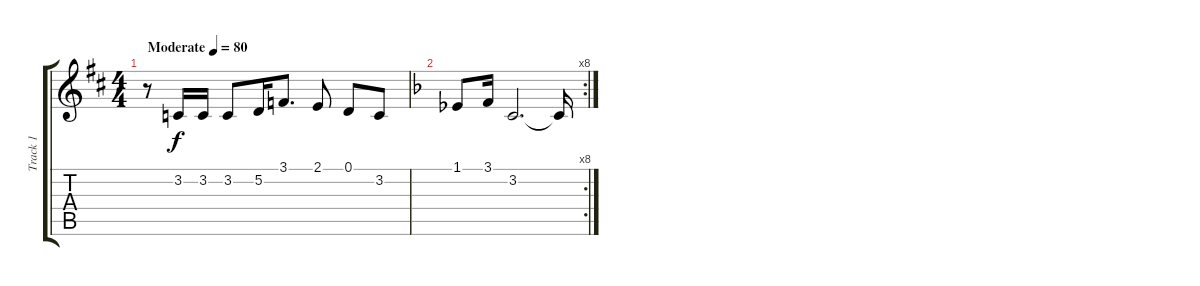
\track ("Track 1" "Track 1") {instrument trumpet}
\staff {score tabs}
\tuning (D4 A3 F3 C3 G2 D2) {hide}
\ts (4 4)
\tempo (80 "Moderate")
\clef g2
\ks d
r.8{dy f instrument trumpet} 3.2.16 3.2.16 3.2.8 5.2.16 3.1.8{d} 2.1.8 0.1.8 3.2.8 |
\rc 8
\ks dminor
1.1.8 3.1.16 3.2.2{d} 3.2{t}.16
